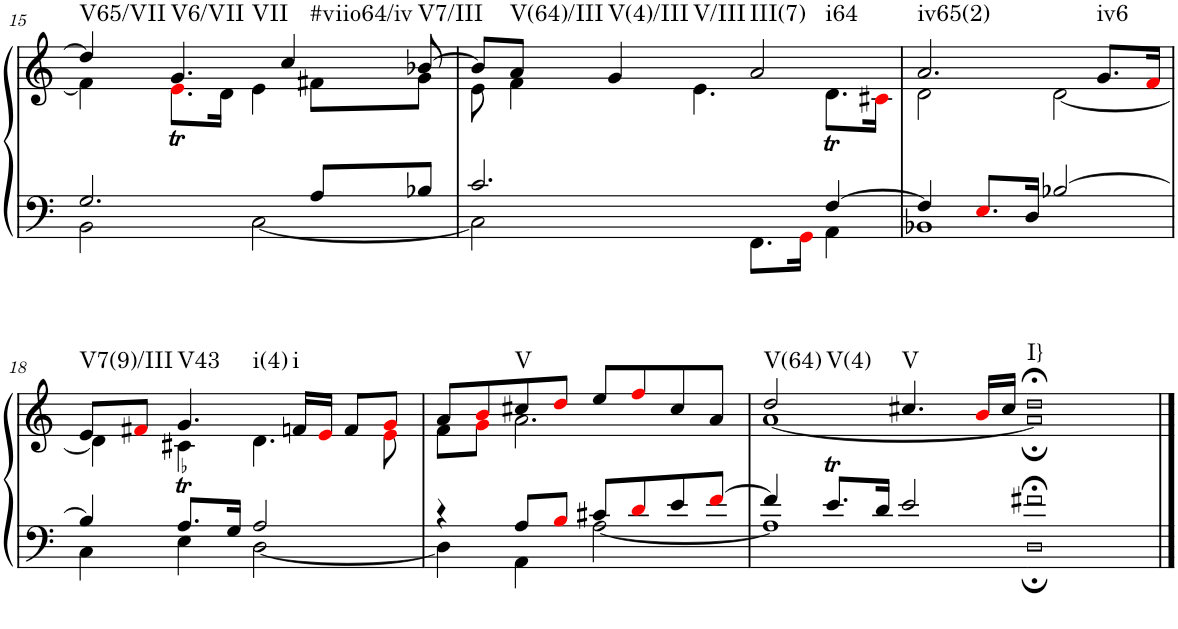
**kern	**kern	**harte
*part1	*part1	*part1
*staff2	*staff1	*
*I"Organ	*	*
*I'Org.	*	*
!!LO:PB:g=z
*clefF4	*clefG2	*
*k[]	*k[]	*
*M4/4	*M4/4	*
=15	=15	=15
*^	*^	*
!	!	!	!	!LO:H:kt=V65/VII
2.G/	2BB\	4dd/]	4f\]	N
!	!	!	!	!LO:H:n=1:kt=V6/VII
!	!	!	!	!LO:H:n=2:kt=VII
.	.	4.g/	8.eti\L	N N
.	.	.	16d\Jk	.
.	[2C\	.	4e\	.
!	!	!	!	!LO:H:kt=#viio64/iv
.	.	4cc/	.	N
8A/L	.	.	8f#X\L	.
!	!	!	!	!LO:H:kt=V7/III
8B-X/J	.	[8b-X/	8g\J	N
=16	=16	=16	=16	=16
2.c/	2C\]	8b-/L]	8e\	.
!	!	!	!	!LO:H:kt=V(64)/III
.	.	8a/J	4f\	N
!	!	!	!	!LO:H:n=1:kt=V(4)/III
!	!	!	!	!LO:H:n=2:kt=V/III
.	.	4g/	.	N N
.	.	.	4.e\	.
!	!	!	!	!LO:H:n=1:kt=III(7)
!	!	!	!	!LO:H:n=2:kt=i64
.	8.FF\L	2a/	.	N N
.	16GGi\Jk	.	.	.
[4F/	4AA\	.	8.dT\L	.
.	.	.	16c#Xi\Jk	.
=17	=17	=17	=17	=17
!	!	!	!	!LO:H:kt=iv65(2)
4F/]	1BB-X	2.a/	2d\	N
8.Ei/L	.	.	.	.
16D/Jk	.	.	.	.
[2B-X/	.	.	[2d\	.
!	!	!	!	!LO:H:kt=iv6
.	.	8.g/L	.	N
.	.	16fi/Jk	.	.
!!LO:LB:g=z	!!
=18	=18	=18	=18	=18
!	!	!	!	!LO:H:kt=V7(9)/III
4B-/]	4C\	8e/L	4d\]	N
.	.	8f#Xi/J	.	.
!LO:TR:acc=-	!	!	!	!LO:H:n=1:kt=V43
!	!	!	!	!LO:H:n=2:kt=i(4)
8.At/L	4E\	4.g/	4c#X\	N N
16G/Jk	.	.	.	.
2A/	[2D\	.	4.d\	.
!	!	!	!	!LO:H:kt=i
.	.	16fn/LL	.	N
.	.	16ei/JJ	.	.
.	.	8f/L	.	.
.	.	8gi/J	8ei\	.
=19	=19	=19	=19	=19
4r	4D\]	8a/L	8f\L	.
.	.	8bi/	8gi\J	.
!	!	!	!	!LO:H:kt=V
8A/L	4AA\	8cc#X/	2.a\	N
8Bi/J	.	8ddi/J	.	.
8c#X/L	[2A\	8ee/L	.	.
8di/	.	8ffi/	.	.
8e/	.	8cc#/	.	.
[8fi/J	.	8a/J	.	.
=20	=20	=20	=20	=20
!	!	!	!	!LO:H:n=1:kt=V(64)
!	!	!	!	!LO:H:n=2:kt=V(4)
4f/]	1A]	2dd/	[1a	N N
8.et/L	.	.	.	.
16d/Jk	.	.	.	.
!	!	!	!	!LO:H:kt=V
2e/	.	4.cc#X/	.	N
.	.	16bi/LL	.	.
.	.	16cc#/JJ	.	.
=21-	=21-	=21-	=21-	=21-
!	!	!	!	!LO:H:kt=I}
1f#X;<	1D;	1dd;<	1a;]	N
*v	*v	*	*	*
*	*v	*v	*
==	==	==
*-	*-	*-
